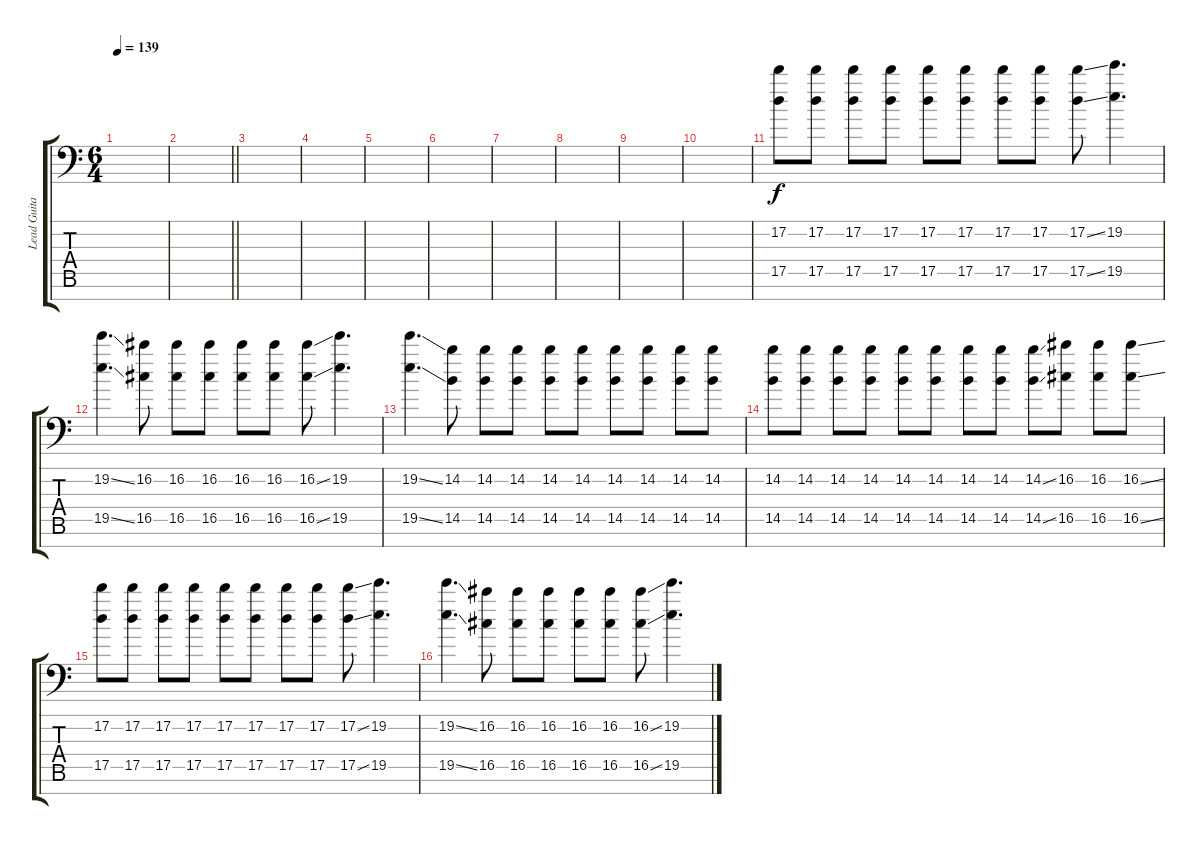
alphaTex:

\track ("Lead Guitar #3" "Lead Guita") {instrument electricguitarjazz}
\staff {score tabs}
\tuning (D4 A3 E3 D3 A2 E2 A1) {hide}
\ts (6 4)
\tempo 139
\clef f4
\ks c
|
\barLineRight lightlight
|
\section ("" "")
|
|
|
|
|
|
|
|
(17.2 17.5).8{volume 11 instrument distortionguitar} (17.2 17.5).8 (17.2 17.5).8 (17.2 17.5).8 (17.2 17.5).8 (17.2 17.5).8 (17.2 17.5).8 (17.2 17.5).8 (17.2{ss} 17.5{ss}).8 (19.2 19.5).4{d} |
(19.2{ss} 19.5{ss}).4{d} (16.2 16.5).8 (16.2 16.5).8 (16.2 16.5).8 (16.2 16.5).8 (16.2 16.5).8 (16.2{ss} 16.5{ss}).8 (19.2 19.5).4{d} |
(19.2{ss} 19.5{ss}).4{d} (14.2 14.5).8 (14.2 14.5).8 (14.2 14.5).8 (14.2 14.5).8 (14.2 14.5).8 (14.2 14.5).8 (14.2 14.5).8 (14.2 14.5).8 (14.2 14.5).8 |
(14.2 14.5).8 (14.2 14.5).8 (14.2 14.5).8 (14.2 14.5).8 (14.2 14.5).8 (14.2 14.5).8 (14.2 14.5).8 (14.2 14.5).8 (14.2{ss} 14.5{ss}).8 (16.2 16.5).8 (16.2 16.5).8 (16.2{ss} 16.5{ss}).8 |
(17.2 17.5).8 (17.2 17.5).8 (17.2 17.5).8 (17.2 17.5).8 (17.2 17.5).8 (17.2 17.5).8 (17.2 17.5).8 (17.2 17.5).8 (17.2{ss} 17.5{ss}).8 (19.2 19.5).4{d} |
(19.2{ss} 19.5{ss}).4{d} (16.2 16.5).8 (16.2 16.5).8 (16.2 16.5).8 (16.2 16.5).8 (16.2 16.5).8 (16.2{ss} 16.5{ss}).8 (19.2 19.5).4{d}
